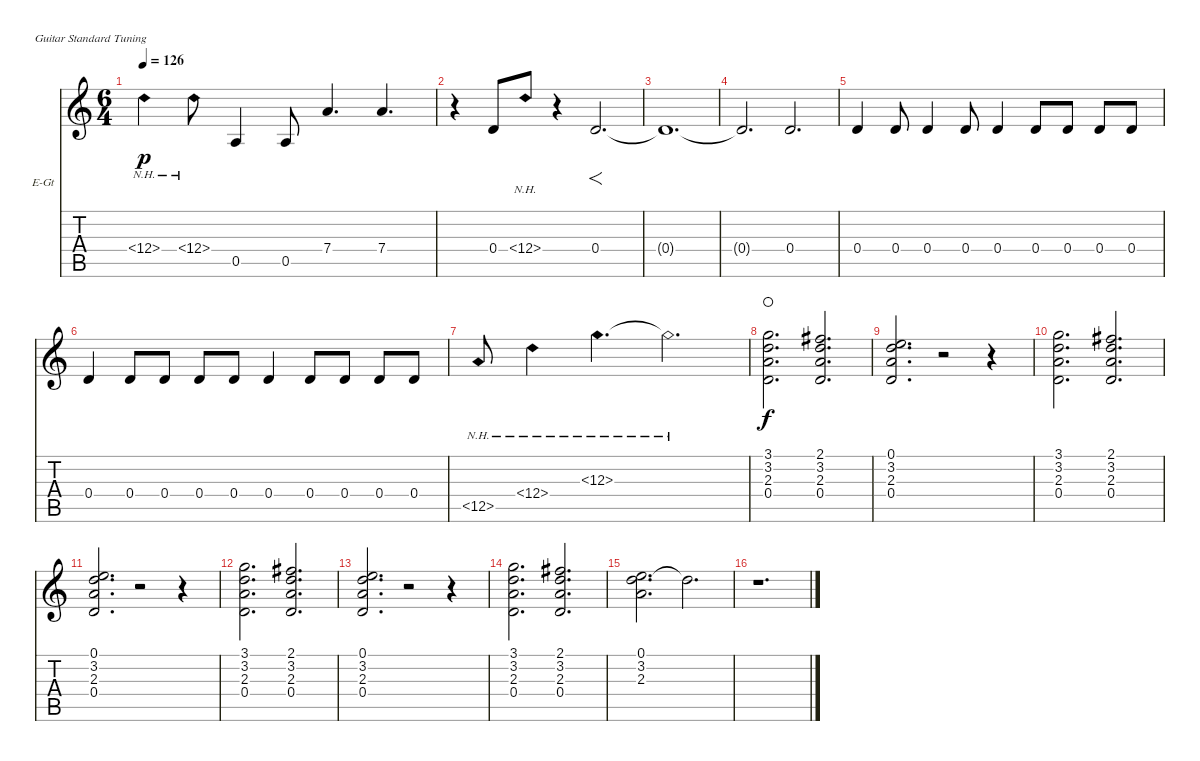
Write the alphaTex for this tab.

\defaultSystemsLayout 4
\bracketExtendMode nobrackets
\firstSystemTrackNameOrientation horizontal
\otherSystemsTrackNameOrientation horizontal
\track ("Mike McCready (Drive)" "E-Gt") {instrument overdrivenguitar}
\staff {score tabs}
\tuning (E4 B3 G3 D3 A2 E2)
\ts (6 4)
\tempo 126
\clef g2
\ks c
12.4{nh}.4{dy p} 12.4{nh}.8 0.5.4 0.5.8 7.4.4{d} 7.4.4{d} |
r.4 0.4.8 12.4{nh}.8 r.4 0.4.2{f d} |
0.4{t}.1{d} |
0.4{t}.2{d} 0.4.2{d} |
0.4.4 0.4.8 0.4.4 0.4.8 0.4.4 0.4.8 0.4.8{beam split} 0.4.8 0.4.8 |
0.4.4 0.4.8 0.4.8{beam split} 0.4.8 0.4.8 0.4.4 0.4.8 0.4.8{beam split} 0.4.8 0.4.8 |
12.5{nh}.8 12.4{nh}.4 12.3{nh}.4{d} 12.3{nh t}.2{d} |
(3.1 3.2 2.3 0.4).2{d dy f waho} (2.1 3.2 2.3 0.4).2{d} |
(0.1 3.2 2.3 0.4).2{d} r.2 r.4 |
(3.1 3.2 2.3 0.4).2{d} (2.1 3.2 2.3 0.4).2{d} |
(0.1 3.2 2.3 0.4).2{d} r.2 r.4 |
(3.1 3.2 2.3 0.4).2{d} (2.1 3.2 2.3 0.4).2{d} |
(0.1 3.2 2.3 0.4).2{d} r.2 r.4 |
(3.1 3.2 2.3 0.4).2{d} (2.1 3.2 2.3 0.4).2{d} |
(0.1 3.2 2.3).2{d} 3.2{t}.2{d} |
r.1{d}
